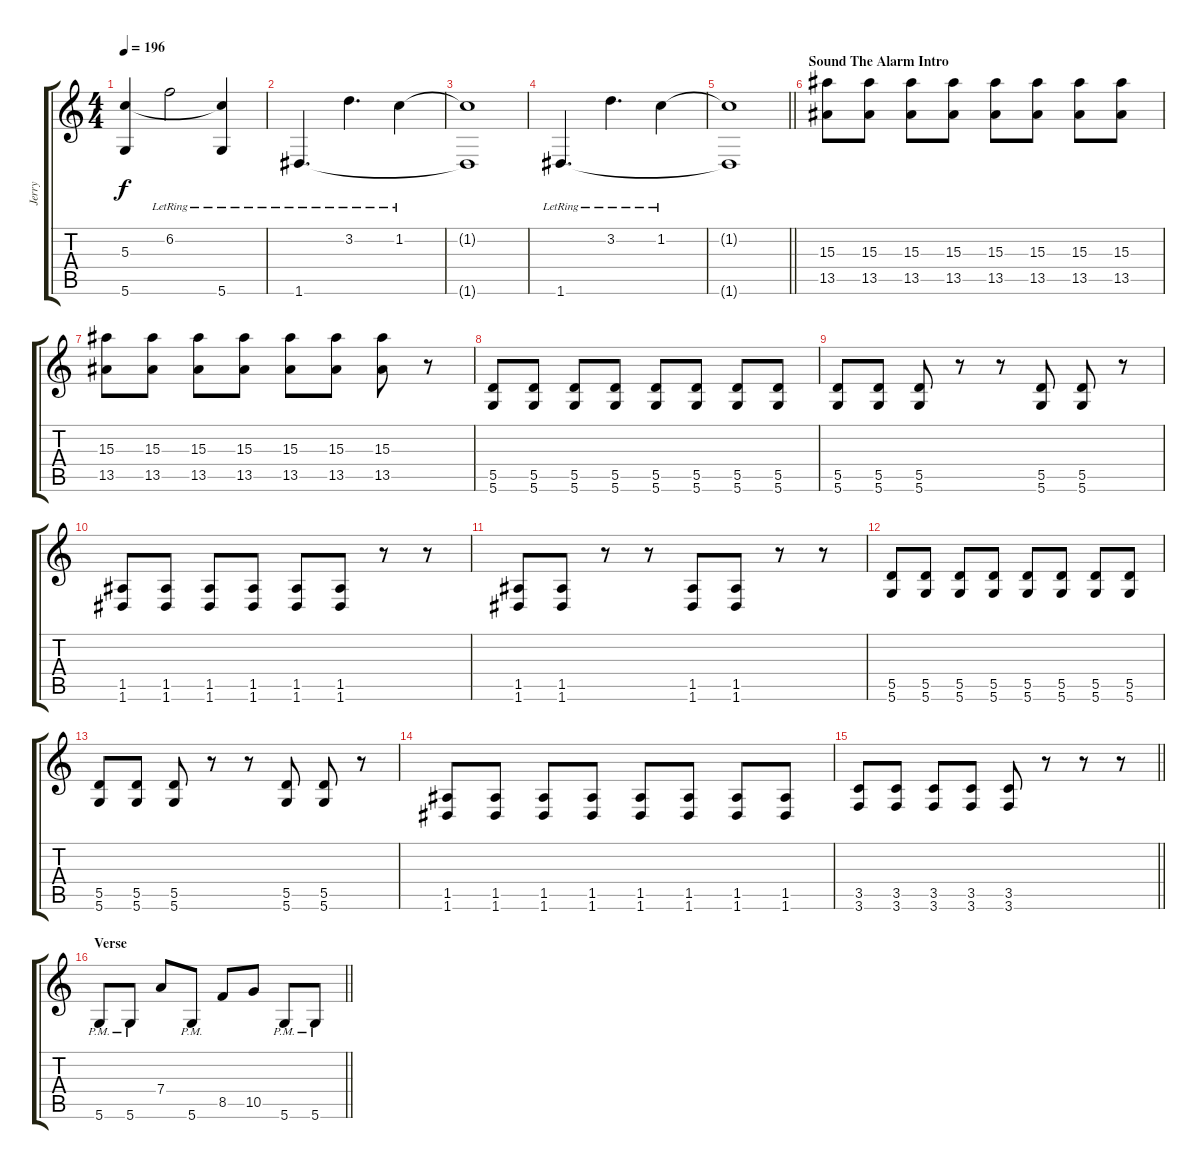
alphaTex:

\track ("Jerry" "Jerry") {instrument distortionguitar}
\staff {score tabs}
\tuning (E4 B3 G3 D3 A2 D2) {hide}
\ts (4 4)
\tempo 196
\clef g2
\ks aminor
(5.3{t} 5.6{t}).4{dy f} 6.2{lr}.2 (5.3{t} 5.6{lr}).4 |
1.6{lr}.4{d} 3.2{lr}.4{d} 1.2{lr}.4 |
(1.2{t} 1.6{t}).1 |
1.6{lr}.4{d} 3.2{lr}.4{d} 1.2{lr}.4 |
\barLineRight lightlight
(1.2{t} 1.6{t}).1 |
\section ("" "Sound The Alarm Intro")
\ks c
(15.3 13.5).8{instrument distortionguitar} (15.3 13.5).8 (15.3 13.5).8 (15.3 13.5).8 (15.3 13.5).8 (15.3 13.5).8 (15.3 13.5).8 (15.3 13.5).8 |
(15.3 13.5).8 (15.3 13.5).8 (15.3 13.5).8 (15.3 13.5).8 (15.3 13.5).8 (15.3 13.5).8 (15.3 13.5).8 r.8 |
(5.5 5.6).8 (5.5 5.6).8 (5.5 5.6).8 (5.5 5.6).8 (5.5 5.6).8 (5.5 5.6).8 (5.5 5.6).8 (5.5 5.6).8 |
(5.5 5.6).8 (5.5 5.6).8 (5.5 5.6).8 r.8 r.8 (5.5 5.6).8 (5.5 5.6).8 r.8 |
(1.5 1.6).8 (1.5 1.6).8 (1.5 1.6).8 (1.5 1.6).8 (1.5 1.6).8 (1.5 1.6).8 r.8 r.8 |
(1.5 1.6).8 (1.5 1.6).8 r.8 r.8 (1.5 1.6).8 (1.5 1.6).8 r.8 r.8 |
(5.5 5.6).8 (5.5 5.6).8 (5.5 5.6).8 (5.5 5.6).8 (5.5 5.6).8 (5.5 5.6).8 (5.5 5.6).8 (5.5 5.6).8 |
(5.5 5.6).8 (5.5 5.6).8 (5.5 5.6).8 r.8 r.8 (5.5 5.6).8 (5.5 5.6).8 r.8 |
(1.5 1.6).8 (1.5 1.6).8 (1.5 1.6).8 (1.5 1.6).8 (1.5 1.6).8 (1.5 1.6).8 (1.5 1.6).8 (1.5 1.6).8 |
\barLineRight lightlight
(3.5 3.6).8 (3.5 3.6).8 (3.5 3.6).8 (3.5 3.6).8 (3.5 3.6).8 r.8 r.8 r.8 |
\section ("" "Verse ")
\barLineRight lightlight
5.6{pm}.8 5.6{pm}.8 7.4.8 5.6{pm}.8 8.5.8 10.5.8 5.6{pm}.8 5.6{pm}.8
